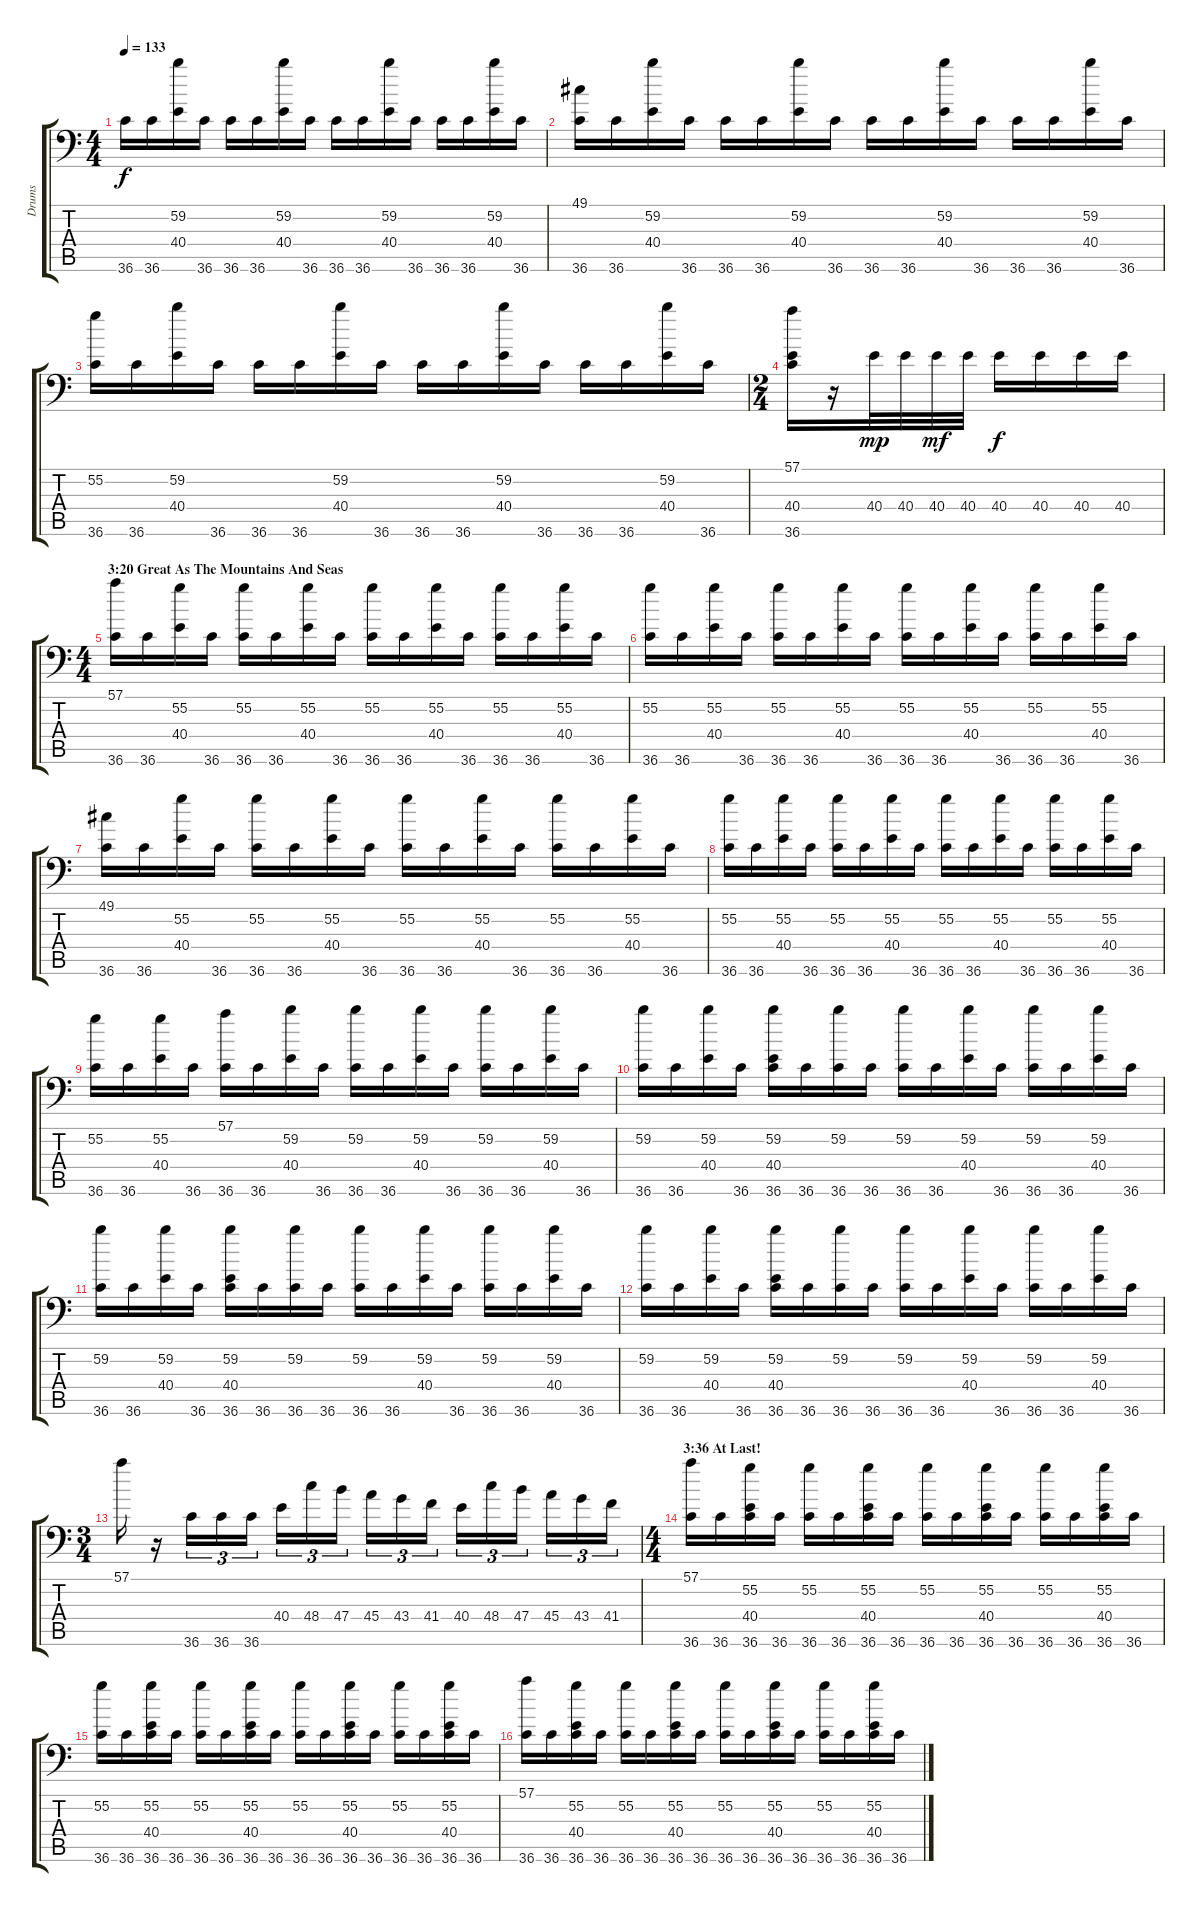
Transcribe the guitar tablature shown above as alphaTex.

\track ("Drums" "Drums") {instrument acousticgrandpiano}
\staff {score tabs}
\tuning (C-1 C-1 C-1 C-1 C-1 C-1) {hide}
\ts (4 4)
\tempo 133
\clef f4
\ks c
36.6.16{dy f} 36.6.16 (59.2 40.4).16 36.6.16 36.6.16 36.6.16 (59.2 40.4).16 36.6.16 36.6.16 36.6.16 (59.2 40.4).16 36.6.16 36.6.16 36.6.16 (59.2 40.4).16 36.6.16 |
(49.1 36.6).16 36.6.16 (59.2 40.4).16 36.6.16 36.6.16 36.6.16 (59.2 40.4).16 36.6.16 36.6.16 36.6.16 (59.2 40.4).16 36.6.16 36.6.16 36.6.16 (59.2 40.4).16 36.6.16 |
(55.2 36.6).16 36.6.16 (59.2 40.4).16 36.6.16 36.6.16 36.6.16 (59.2 40.4).16 36.6.16 36.6.16 36.6.16 (59.2 40.4).16 36.6.16 36.6.16 36.6.16 (59.2 40.4).16 36.6.16 |
\ts (2 4)
(57.1 40.4 36.6).16 r.16 40.4.32{dy mp} 40.4.32 40.4.32{dy mf} 40.4.32 40.4.16{dy f} 40.4.16 40.4.16 40.4.16 |
\ts (4 4)
\section ("" "3:20 Great As The Mountains And Seas")
(57.1 36.6).16 36.6.16 (55.2 40.4).16 36.6.16 (55.2 36.6).16 36.6.16 (55.2 40.4).16 36.6.16 (55.2 36.6).16 36.6.16 (55.2 40.4).16 36.6.16 (55.2 36.6).16 36.6.16 (55.2 40.4).16 36.6.16 |
(55.2 36.6).16 36.6.16 (55.2 40.4).16 36.6.16 (55.2 36.6).16 36.6.16 (55.2 40.4).16 36.6.16 (55.2 36.6).16 36.6.16 (55.2 40.4).16 36.6.16 (55.2 36.6).16 36.6.16 (55.2 40.4).16 36.6.16 |
(49.1 36.6).16 36.6.16 (55.2 40.4).16 36.6.16 (55.2 36.6).16 36.6.16 (55.2 40.4).16 36.6.16 (55.2 36.6).16 36.6.16 (55.2 40.4).16 36.6.16 (55.2 36.6).16 36.6.16 (55.2 40.4).16 36.6.16 |
(55.2 36.6).16 36.6.16 (55.2 40.4).16 36.6.16 (55.2 36.6).16 36.6.16 (55.2 40.4).16 36.6.16 (55.2 36.6).16 36.6.16 (55.2 40.4).16 36.6.16 (55.2 36.6).16 36.6.16 (55.2 40.4).16 36.6.16 |
(55.2 36.6).16 36.6.16 (55.2 40.4).16 36.6.16 (57.1 36.6).16 36.6.16 (59.2 40.4).16 36.6.16 (59.2 36.6).16 36.6.16 (59.2 40.4).16 36.6.16 (59.2 36.6).16 36.6.16 (59.2 40.4).16 36.6.16 |
(59.2 36.6).16 36.6.16 (59.2 40.4).16 36.6.16 (59.2 40.4 36.6).16 36.6.16 (59.2 36.6).16 36.6.16 (59.2 36.6).16 36.6.16 (59.2 40.4).16 36.6.16 (59.2 36.6).16 36.6.16 (59.2 40.4).16 36.6.16 |
(59.2 36.6).16 36.6.16 (59.2 40.4).16 36.6.16 (59.2 40.4 36.6).16 36.6.16 (59.2 36.6).16 36.6.16 (59.2 36.6).16 36.6.16 (59.2 40.4).16 36.6.16 (59.2 36.6).16 36.6.16 (59.2 40.4).16 36.6.16 |
(59.2 36.6).16 36.6.16 (59.2 40.4).16 36.6.16 (59.2 40.4 36.6).16 36.6.16 (59.2 36.6).16 36.6.16 (59.2 36.6).16 36.6.16 (59.2 40.4).16 36.6.16 (59.2 36.6).16 36.6.16 (59.2 40.4).16 36.6.16 |
\ts (3 4)
57.1.16 r.16 36.6.16{tu (3 2)} 36.6.16{tu (3 2)} 36.6.16{tu (3 2)} 40.4.16{tu (3 2)} 48.4.16{tu (3 2)} 47.4.16{tu (3 2)} 45.4.16{tu (3 2)} 43.4.16{tu (3 2)} 41.4.16{tu (3 2)} 40.4.16{tu (3 2)} 48.4.16{tu (3 2)} 47.4.16{tu (3 2)} 45.4.16{tu (3 2)} 43.4.16{tu (3 2)} 41.4.16{tu (3 2)} |
\ts (4 4)
\section ("" "3:36 At Last!")
(57.1 36.6).16 36.6.16 (55.2 40.4 36.6).16 36.6.16 (55.2 36.6).16 36.6.16 (55.2 40.4 36.6).16 36.6.16 (55.2 36.6).16 36.6.16 (55.2 40.4 36.6).16 36.6.16 (55.2 36.6).16 36.6.16 (55.2 40.4 36.6).16 36.6.16 |
(55.2 36.6).16 36.6.16 (55.2 40.4 36.6).16 36.6.16 (55.2 36.6).16 36.6.16 (55.2 40.4 36.6).16 36.6.16 (55.2 36.6).16 36.6.16 (55.2 40.4 36.6).16 36.6.16 (55.2 36.6).16 36.6.16 (55.2 40.4 36.6).16 36.6.16 |
(57.1 36.6).16 36.6.16 (55.2 40.4 36.6).16 36.6.16 (55.2 36.6).16 36.6.16 (55.2 40.4 36.6).16 36.6.16 (55.2 36.6).16 36.6.16 (55.2 40.4 36.6).16 36.6.16 (55.2 36.6).16 36.6.16 (55.2 40.4 36.6).16 36.6.16
